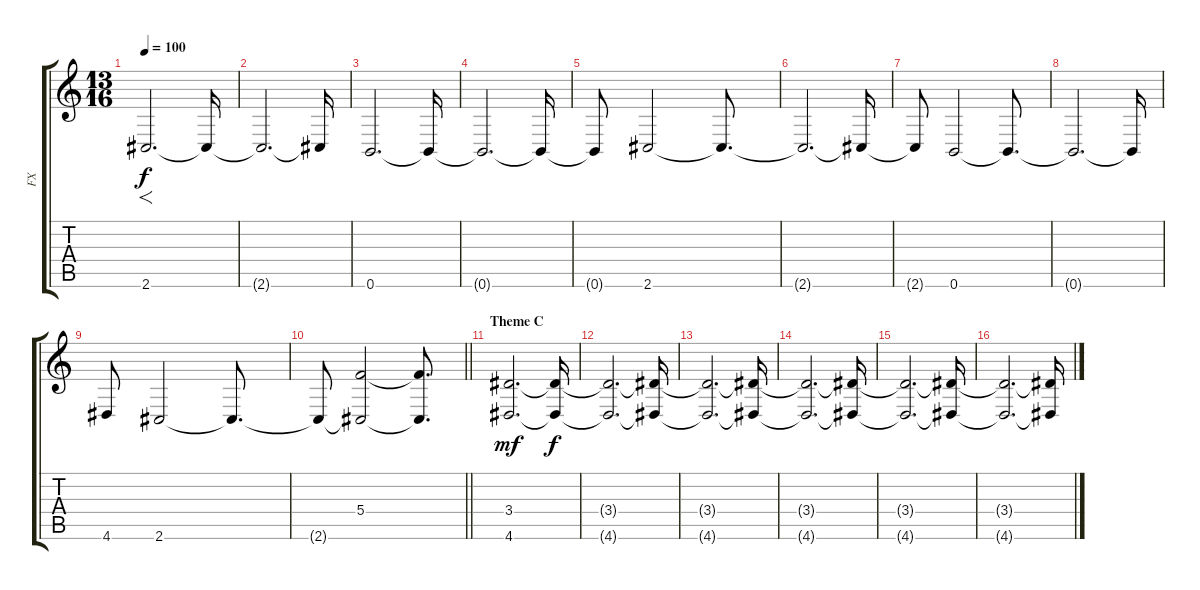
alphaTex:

\track ("FX" "FX") {instrument overdrivenguitar}
\staff {score tabs}
\tuning (D4 A3 F3 C3 G2 B1) {hide}
\ts (13 16)
\tempo 100
\clef g2
\ks c
2.6.2{f d dy f volume 3} 2.6{t}.16 |
2.6{t}.2{d} 2.6{t}.16 |
0.6.2{d volume 1} 0.6{t}.16 |
0.6{t}.2{d} 0.6{t}.16 |
0.6{t}.8 2.6.2 2.6{t}.8{d} |
2.6{t}.2{d} 2.6{t}.16 |
2.6{t}.8 0.6.2 0.6{t}.8{d} |
0.6{t}.2{d} 0.6{t}.16 |
4.6.8 2.6.2 2.6{t}.8{d} |
\barLineRight lightlight
2.6{t}.8 (5.4 2.6{t}).2 (5.4{t} 2.6{t}).8{d} |
\section ("" "Theme C")
(3.4 4.6).2{d dy mf} (3.4{t} 4.6{t}).16{dy f} |
(3.4{t} 4.6{t}).2{d} (3.4{t} 4.6{t}).16 |
(3.4{t} 4.6{t}).2{d} (3.4{t} 4.6{t}).16 |
(3.4{t} 4.6{t}).2{d} (3.4{t} 4.6{t}).16 |
(3.4{t} 4.6{t}).2{d} (3.4{t} 4.6{t}).16 |
(3.4{t} 4.6{t}).2{d} (3.4{t} 4.6{t}).16
